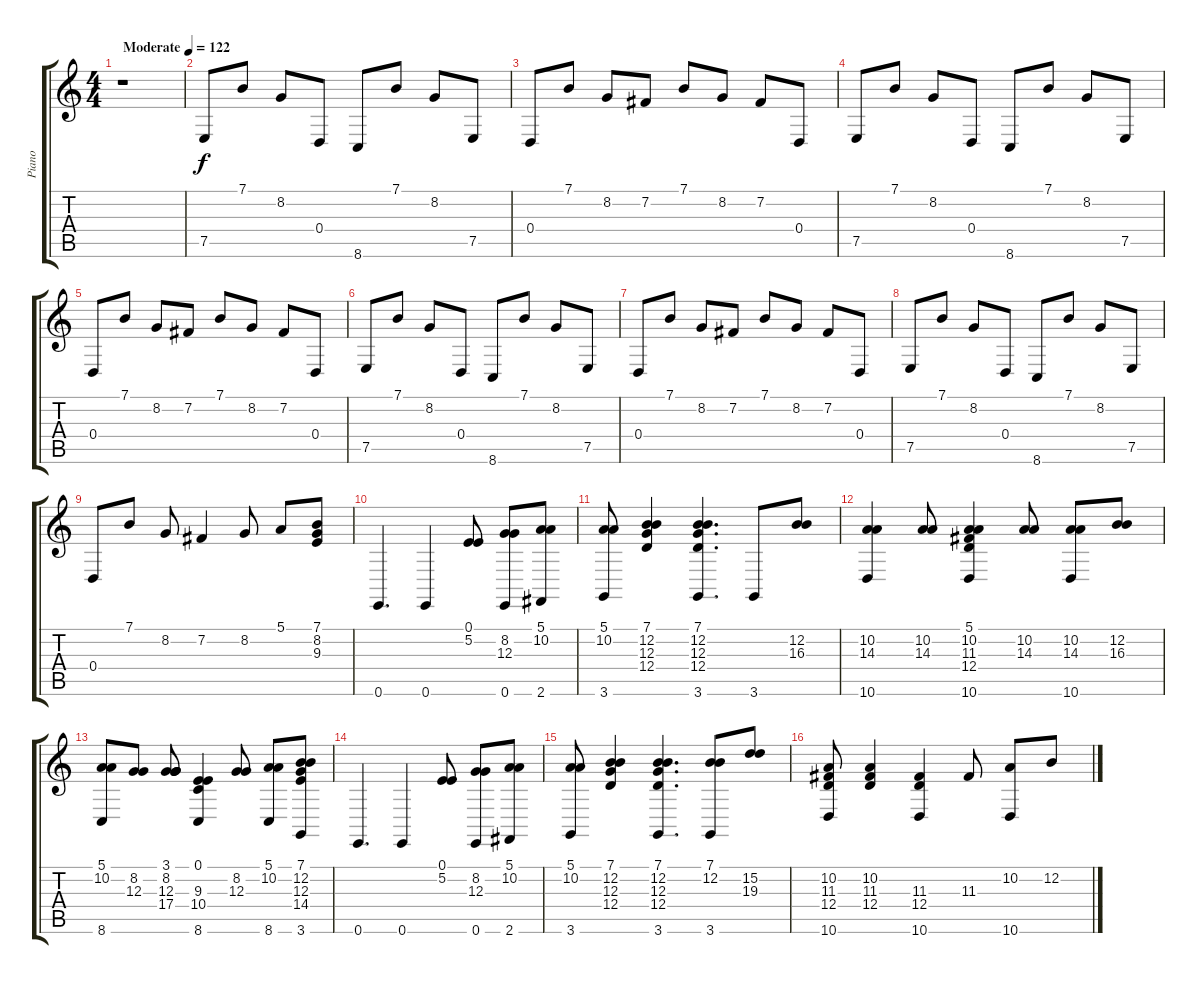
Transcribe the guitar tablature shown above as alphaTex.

\track ("Piano" "Piano") {instrument acousticgrandpiano}
\staff {score tabs}
\tuning (E4 B3 G3 D3 A2 E2) {hide}
\ts (4 4)
\tempo (122 "Moderate")
\clef g2
\ks c
r.1{dy f instrument acousticgrandpiano} |
7.5.8 7.1.8 8.2.8 0.4.8 8.6.8 7.1.8 8.2.8 7.5.8 |
0.4.8 7.1.8 8.2.8 7.2.8 7.1.8 8.2.8 7.2.8 0.4.8 |
7.5.8 7.1.8 8.2.8 0.4.8 8.6.8 7.1.8 8.2.8 7.5.8 |
0.4.8 7.1.8 8.2.8 7.2.8 7.1.8 8.2.8 7.2.8 0.4.8 |
7.5.8 7.1.8 8.2.8 0.4.8 8.6.8 7.1.8 8.2.8 7.5.8 |
0.4.8 7.1.8 8.2.8 7.2.8 7.1.8 8.2.8 7.2.8 0.4.8 |
7.5.8 7.1.8 8.2.8 0.4.8 8.6.8 7.1.8 8.2.8 7.5.8 |
0.4.8 7.1.8 8.2.8 7.2.4 8.2.8 5.1.8 (7.1 8.2 9.3).8 |
0.6.4{d} 0.6.4 (0.1 5.2).8 (8.2 12.3 0.6).8 (5.1 10.2 2.6).8 |
(5.1 10.2 3.6).8 (7.1 12.2 12.3 12.4).4 (7.1 12.2 12.3 12.4 3.6).4{d} 3.6.8 (12.2 16.3).8 |
(10.2 14.3 10.6).4 (10.2 14.3).8 (5.1 10.2 11.3 12.4 10.6).4 (10.2 14.3).8 (10.2 14.3 10.6).8 (12.2 16.3).8 |
(5.1 10.2 8.6).8 (8.2 12.3).8 (3.1 8.2 12.3 17.4).8 (0.1 9.3 10.4 8.6).4 (8.2 12.3).8 (5.1 10.2 8.6).8 (7.1 12.2 12.3 14.4 3.6).8 |
0.6.4{d} 0.6.4 (0.1 5.2).8 (8.2 12.3 0.6).8 (5.1 10.2 2.6).8 |
(5.1 10.2 3.6).8 (7.1 12.2 12.3 12.4).4 (7.1 12.2 12.3 12.4 3.6).4{d} (7.1 12.2 3.6).8 (15.2 19.3).8 |
(10.2 11.3 12.4 10.6).8 (10.2 11.3 12.4).4 (11.3 12.4 10.6).4 11.3.8 (10.2 10.6).8 12.2.8
